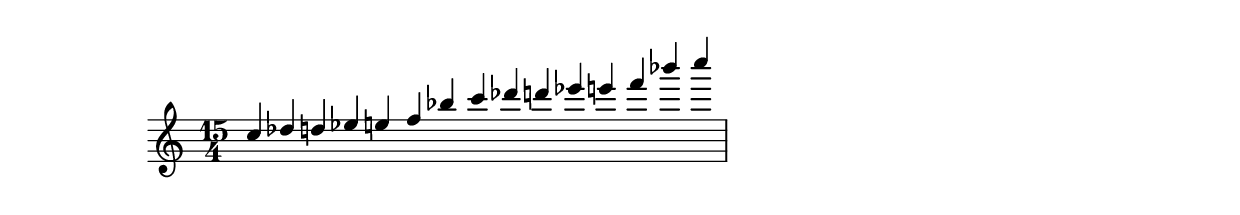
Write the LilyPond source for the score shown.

\version "2.18.2" \score { \new Staff << \new Voice { \set midiInstrument = #"piano" \voiceOne
 \key c \major \time 15/4
\override Voice.TextScript.font-size = #-4
 { c'' des'' d'' ees'' e'' f'' bes'' c''' des''' d''' ees''' e''' f''' bes''' c''''  } 
 } >> \layout { } \midi { \context { \Staff \remove "Staff_performer" }
\context { \Voice \consists "Staff_performer" } \tempo 2 = 60 } }
\paper{oddHeaderMarkup = ##f oddFooterMarkup = ##f}
